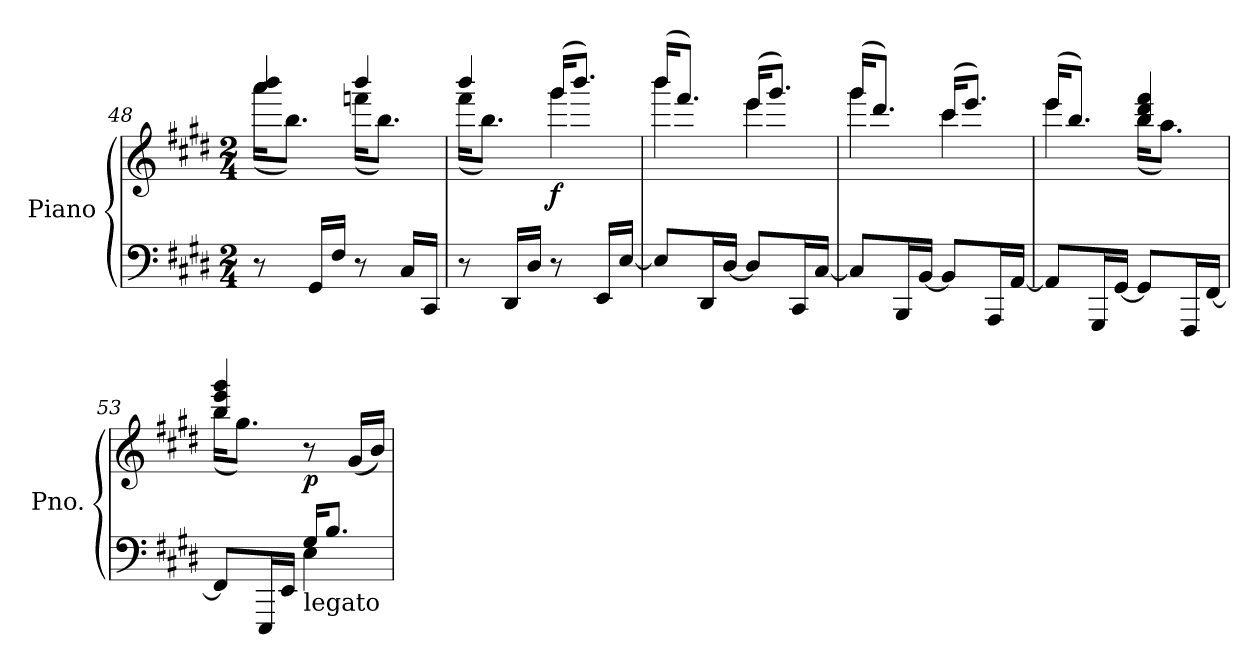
**kern	**kern	**dynam
*part1	*part1	*part1
*staff2	*staff1	*staff1/2
*I"Piano	*	*
*I'Pno.	*	*
*clefF4	*clefG2	*
*k[f#c#g#d#]	*k[f#c#g#d#]	*
*E:	*E:	*
*M2/4	*M2/4	*
=48	=48	=48
*	*^	*
8r	4aaa/ 4bbb/	(16aaa\KL	.
.	.	8.bb\J)	.
16GG#/LL	.	.	.
16F#/JJ	.	.	.
8r	4bbb/	(16fffn\KL	.
.	.	8.bb\J)	.
16C#/LL	.	.	.
16CC#/JJ	.	.	.
=49	=49	=49	=49
8r	4bbb/	(16fff#\KL	.
.	.	8.bb\J)	.
16DD#/LL	.	.	.
16D#/JJ	.	.	.
!	!	!	!LO:DY:b
8r	(16ggg#/KL	4ggg#\	f
.	8.bbb/J)	.	.
16EE/LL	.	.	.
[16E/JJ	.	.	.
=50	=50	=50	=50
8E/L]	(16bbb/KL	4bbb\	.
.	8.fff#/J)	.	.
16DD#/L	.	.	.
[16D#/JJ	.	.	.
8D#/L]	(16eee/KL	4eee\	.
.	8.ggg#/J)	.	.
16CC#/L	.	.	.
[16C#/JJ	.	.	.
!!LO:LB:g=z	!!
=51	=51	=51	=51
8C#/L]	(16ggg#/KL	4ggg#\	.
.	8.ddd#/J)	.	.
16BBB/L	.	.	.
[16BB/JJ	.	.	.
8BB/L]	(16ccc#/KL	4ccc#\	.
.	8.eee/J)	.	.
16AAA/L	.	.	.
[16AA/JJ	.	.	.
=52	=52	=52	=52
8AA/L]	(16eee/KL	4eee\	.
.	8.bb/J)	.	.
16GGG#/L	.	.	.
[16GG#/JJ	.	.	.
8GG#/L]	4bb/ 4ddd#/ 4fff#/	(16bb\KL	.
.	.	8.aa\J)	.
16FFF#/L	.	.	.
[16FF#/JJ	.	.	.
=53	=53	=53	=53
*^	*	*	*
8FF#/L]	4ryy	4bb/ 4eee/ 4ggg#/	(16bb\KL	.
.	.	.	8.gg#\J)	.
16EEE/L	.	.	.	.
16EE/JJ	.	.	.	.
!LO:TX:b:t=legato	!	!	!	!
!	!	!	!	!LO:DY:b
16G#/KL	4E\	8r	4ryy	p
8.B/J	.	.	.	.
.	.	(16g#/LL	.	.
.	.	16b/JJ)	.	.
*v	*v	*	*	*
*	*v	*v	*
=	=	=
*-	*-	*-
